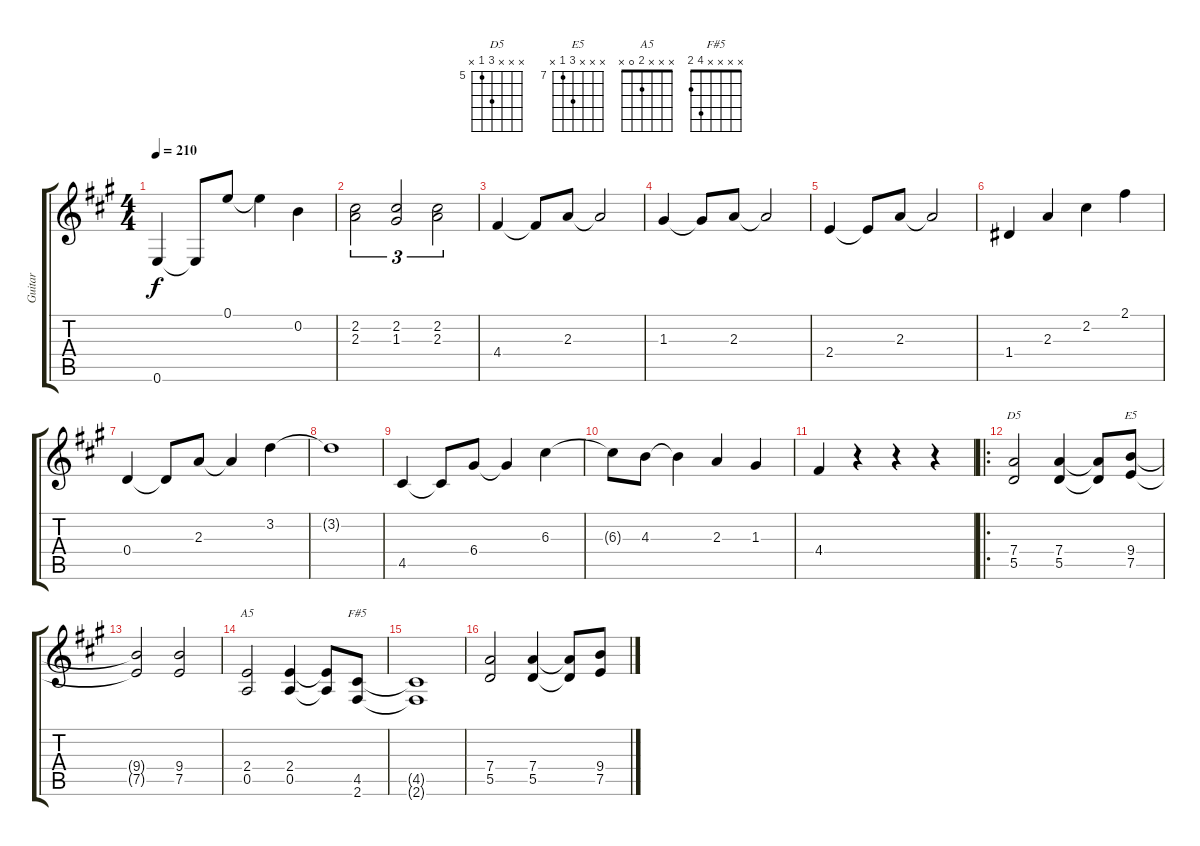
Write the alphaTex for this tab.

\track ("Guitar" "Guitar") {instrument distortionguitar}
\staff {score tabs}
\tuning (E4 B3 G3 D3 A2 E2) {hide}
\chord ("D5" x x x 7 5 x) {firstfret 5}
\chord ("E5" x x x 9 7 x) {firstfret 7}
\chord ("A5" x x x 2 0 x)
\chord ("F#5" x x x x 4 2)
\ts (4 4)
\tempo 210
\clef g2
\ks a
0.6.4{dy f} 0.6{t}.8 0.1.8 0.1{t}.4 0.2.4 |
(2.2 2.3).2{tu (3 2)} (2.2 1.3).2{tu (3 2)} (2.2 2.3).2{tu (3 2)} |
4.4.4{instrument electricguitarclean} 4.4{t}.8 2.3.8 2.3{t}.2 |
1.3.4 1.3{t}.8 2.3.8 2.3{t}.2 |
2.4.4 2.4{t}.8 2.3.8 2.3{t}.2 |
1.4.4 2.3.4 2.2.4 2.1.4 |
0.4.4 0.4{t}.8 2.3.8 2.3{t}.4 3.2.4 |
3.2{t}.1 |
4.5.4{instrument distortionguitar} 4.5{t}.8 6.4.8 6.4{t}.4 6.3.4 |
6.3{t}.8 4.3.8 4.3{t}.4 2.3.4 1.3.4 |
4.4.4 r.4 r.4 r.4 |
\ro
(7.4 5.5).2{ch "D5"} (7.4 5.5).4 (7.4{t} 5.5{t}).8 (9.4 7.5).8{ch "E5"} |
(9.4{t} 7.5{t}).2 (9.4 7.5).2 |
(2.4 0.5).2{ch "A5"} (2.4 0.5).4 (2.4{t} 0.5{t}).8 (4.5 2.6).8{ch "F#5"} |
(4.5{t} 2.6{t}).1 |
(7.4 5.5).2 (7.4 5.5).4 (7.4{t} 5.5{t}).8 (9.4 7.5).8
